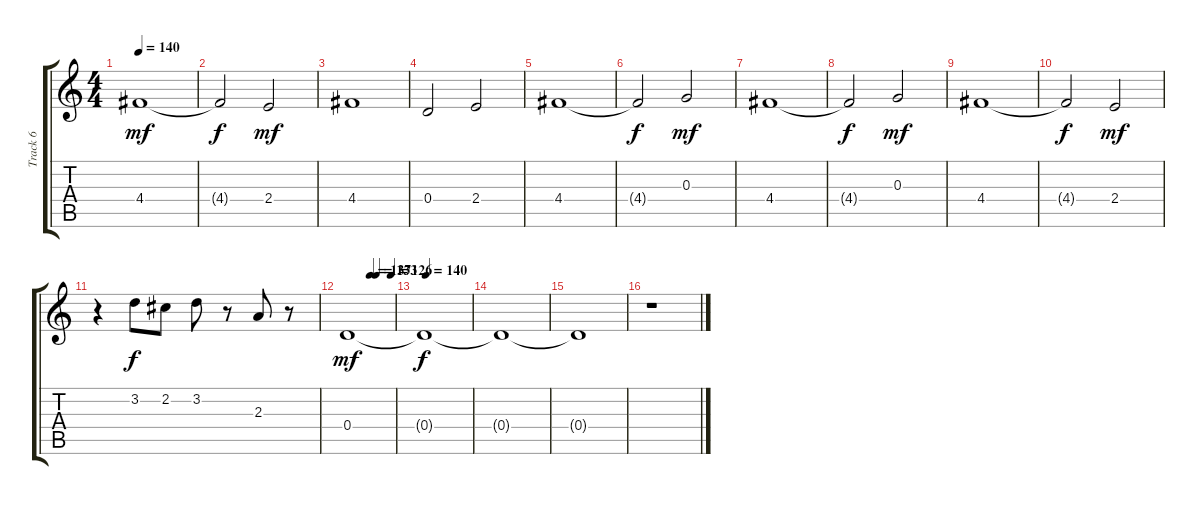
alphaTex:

\track ("Track 6" "Track 6") {instrument contrabass}
\staff {score tabs}
\tuning (E4 B3 G3 D3 A2 E2) {hide}
\ts (4 4)
\tempo 140
\clef g2
\ks c
4.4.1{dy mf} |
4.4{t}.2{dy f} 2.4.2{dy mf} |
4.4.1 |
0.4.2 2.4.2 |
4.4.1 |
4.4{t}.2{dy f} 0.3.2{dy mf} |
4.4.1 |
4.4{t}.2{dy f} 0.3.2{dy mf} |
4.4.1 |
4.4{t}.2{dy f} 2.4.2{dy mf} |
r.4 3.2.8{dy f} 2.2.8 3.2.8 r.8 2.3.8 r.8 |
\tempo (137 0.5)
\tempo (133 0.625)
\tempo (126 0.9375)
0.4.1{dy mf} |
\tempo (140 0.0625)
0.4{t}.1{dy f} |
0.4{t}.1 |
0.4{t}.1 |
r.1
